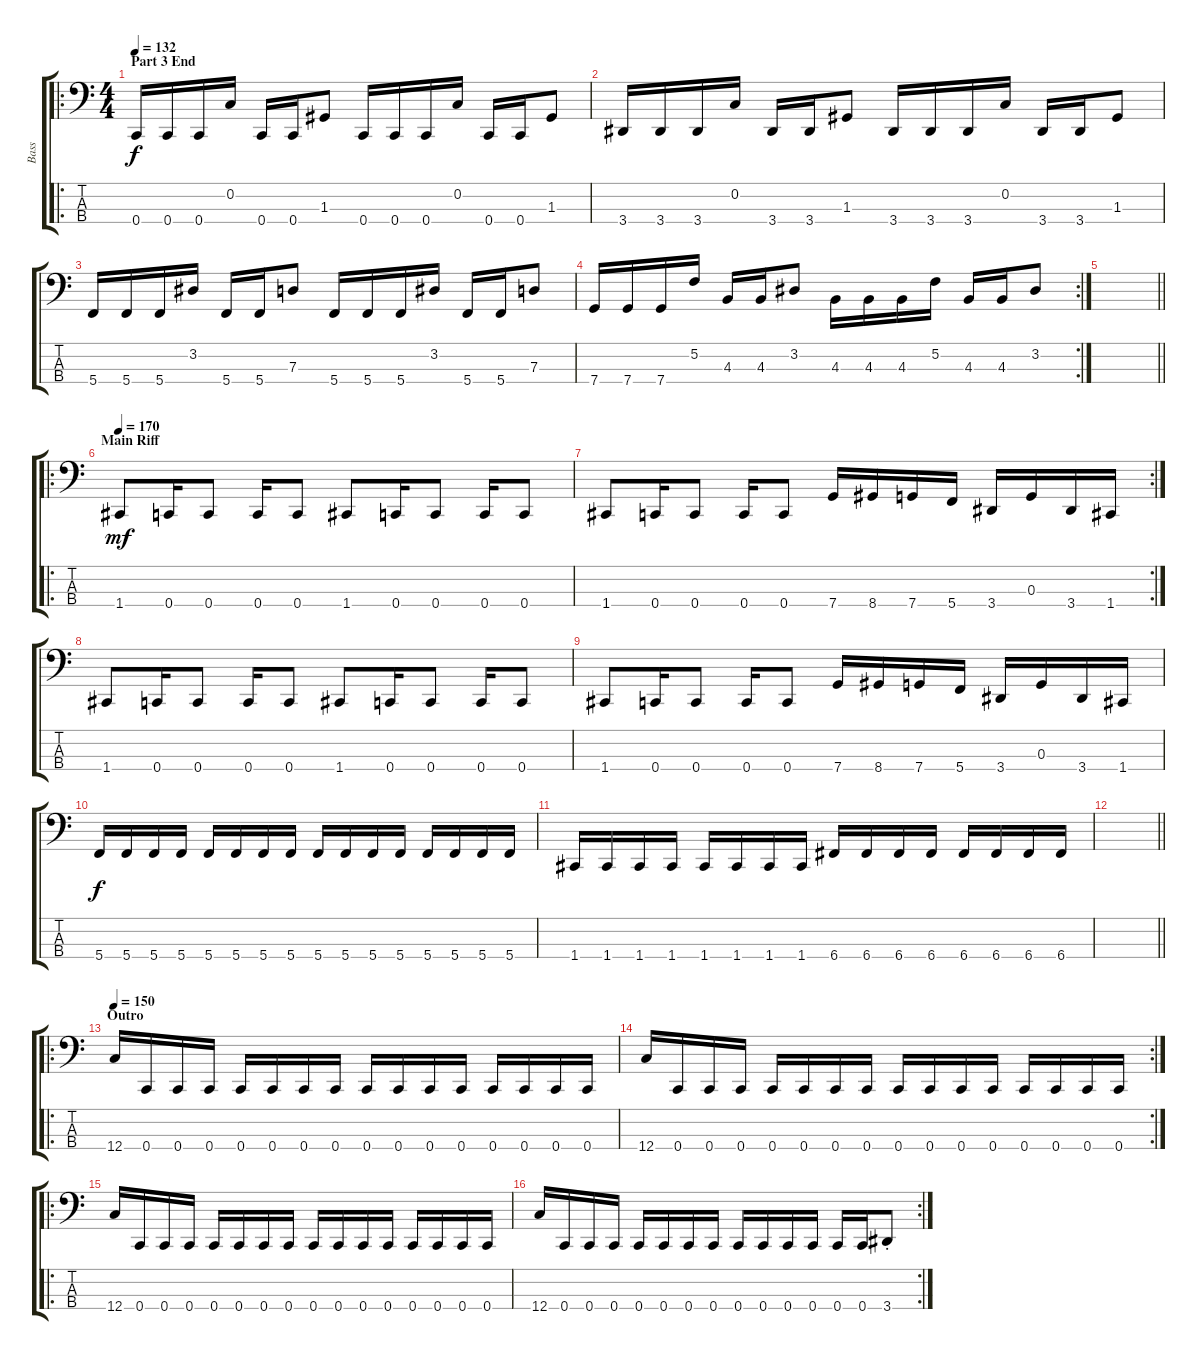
\track ("Bass" "Bass") {instrument electricbassfinger}
\staff {score tabs}
\tuning (F2 C2 G1 C1) {hide}
\ro
\ts (4 4)
\section ("" "Part 3 End")
\tempo 132
\clef f4
\ks c
0.4.16{dy f} 0.4.16 0.4.16 0.2.16 0.4.16 0.4.16 1.3.8 0.4.16 0.4.16 0.4.16 0.2.16 0.4.16 0.4.16 1.3.8 |
3.4.16 3.4.16 3.4.16 0.2.16 3.4.16 3.4.16 1.3.8 3.4.16 3.4.16 3.4.16 0.2.16 3.4.16 3.4.16 1.3.8 |
5.4.16 5.4.16 5.4.16 3.2.16 5.4.16 5.4.16 7.3.8 5.4.16 5.4.16 5.4.16 3.2.16 5.4.16 5.4.16 7.3.8 |
\rc 2
7.4.16 7.4.16 7.4.16 5.2.16 4.3.16 4.3.16 3.2.8 4.3.16 4.3.16 4.3.16 5.2.16 4.3.16 4.3.16 3.2.8 |
\barLineRight lightlight
|
\ro
\section ("" "Main Riff")
\tempo 170
1.4.8{dy mf} 0.4.16 0.4.8 0.4.16 0.4.8 1.4.8 0.4.16 0.4.8 0.4.16 0.4.8 |
\rc 2
1.4.8 0.4.16 0.4.8 0.4.16 0.4.8 7.4.16 8.4.16 7.4.16 5.4.16 3.4.16 0.3.16 3.4.16 1.4.16 |
1.4.8 0.4.16 0.4.8 0.4.16 0.4.8 1.4.8 0.4.16 0.4.8 0.4.16 0.4.8 |
1.4.8 0.4.16 0.4.8 0.4.16 0.4.8 7.4.16 8.4.16 7.4.16 5.4.16 3.4.16 0.3.16 3.4.16 1.4.16 |
5.4.16{dy f} 5.4.16 5.4.16 5.4.16 5.4.16 5.4.16 5.4.16 5.4.16 5.4.16 5.4.16 5.4.16 5.4.16 5.4.16 5.4.16 5.4.16 5.4.16 |
1.4.16 1.4.16 1.4.16 1.4.16 1.4.16 1.4.16 1.4.16 1.4.16 6.4.16 6.4.16 6.4.16 6.4.16 6.4.16 6.4.16 6.4.16 6.4.16 |
\barLineRight lightlight
|
\ro
\section ("" "Outro")
\tempo 150
12.4.16 0.4.16 0.4.16 0.4.16 0.4.16 0.4.16 0.4.16 0.4.16 0.4.16 0.4.16 0.4.16 0.4.16 0.4.16 0.4.16 0.4.16 0.4.16 |
\rc 2
12.4.16 0.4.16 0.4.16 0.4.16 0.4.16 0.4.16 0.4.16 0.4.16 0.4.16 0.4.16 0.4.16 0.4.16 0.4.16 0.4.16 0.4.16 0.4.16 |
\ro
12.4.16 0.4.16 0.4.16 0.4.16 0.4.16 0.4.16 0.4.16 0.4.16 0.4.16 0.4.16 0.4.16 0.4.16 0.4.16 0.4.16 0.4.16 0.4.16 |
\rc 2
12.4.16 0.4.16 0.4.16 0.4.16 0.4.16 0.4.16 0.4.16 0.4.16 0.4.16 0.4.16 0.4.16 0.4.16 0.4.16 0.4.16 3.4{st}.8
